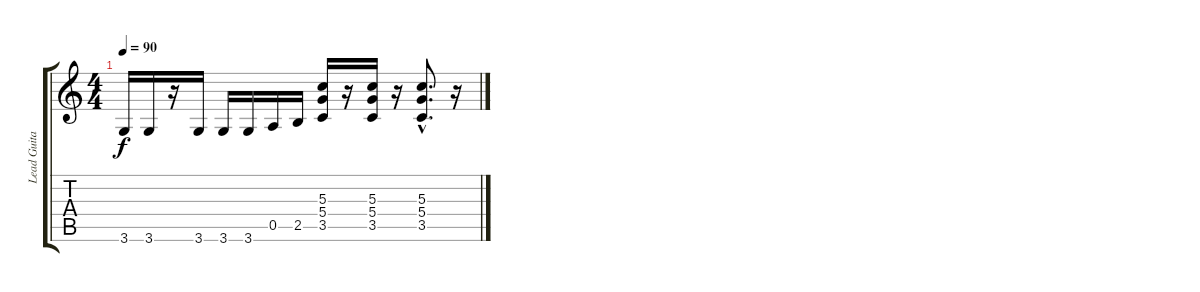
\track ("Lead Guitar" "Lead Guita") {instrument distortionguitar}
\staff {score tabs}
\tuning (E4 B3 G3 D3 A2 E2) {hide}
\ts (4 4)
\tempo 90
\clef g2
\ks c
3.6.16{dy f} 3.6.16 r.16 3.6.16 3.6.16 3.6.16 0.5.16 2.5.16 (5.3 5.4 3.5).16 r.16 (5.3 5.4 3.5).16 r.16 (5.3{hac} 5.4{hac} 3.5{hac}).8{d} r.16
